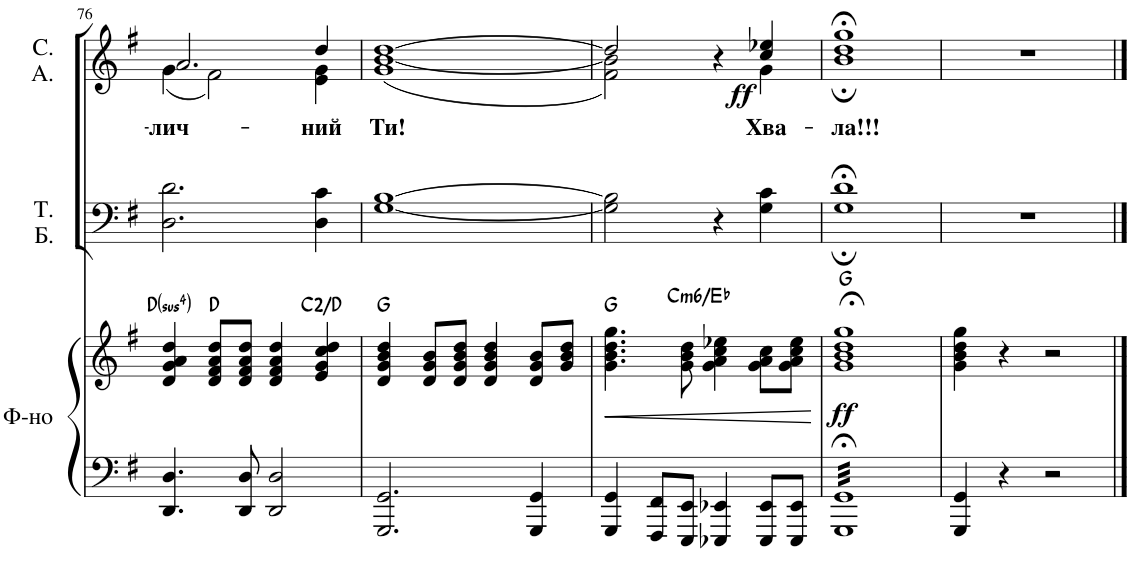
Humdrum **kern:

**kern	**kern	**dynam	**harte	**kern	**kern	**text	**text	**dynam
*part3	*part3	*part3	*part3	*part2	*part1	*part1	*part1	*part1
*staff4	*staff3	*staff3/4	*	*staff2	*staff1	*staff1	*staff1	*staff1
*I"Фортепиано	*	*	*	*I"Т. Б.	*I"С. А.	*	*	*
!!LO:PB:g=z
*clefF4	*clefG2	*	*	*clefF4	*clefG2	*	*	*
*k[f#]	*k[f#]	*	*	*k[f#]	*k[f#]	*	*	*
*M4/4	*M4/4	*	*	*M4/4	*M4/4	*	*	*
=76	=76	=76	=76	=76	=76	=76	=76	=76
!	!	!	!LO:H:kt=4	!	!	!	!LO:LY:b	!
*	*	*	*	*	*^	*	*	*
4.DD/ 4.D/	4d/ 4g/ 4a/ 4dd/	.	D:sus4	2.D\ 2.d\	2.a/	(4g\	.	-лич-	.
.	8d/ 8f#/ 8a/ 8dd/L	.	D:maj	.	.	2f#\)	.	.	.
8DD/ 8D/	8d/ 8f#/ 8a/ 8dd/J	.	.	.	.	.	.	.	.
2DD/ 2D/	4d/ 4f#/ 4a/ 4dd/	.	.	.	.	.	.	.	.
!	!	!	!	!	!	!	!	!LO:LY:b	!
.	4e/ 4g/ 4cc/ 4dd/	.	C:maj(2)/2	4D\ 4c\	4dd/	4e\ 4g\	.	-ний	.
=77	=77	=77	=77	=77	=77	=77	=77	=77	=77
!	!	!	!	!	!	!	!	!LO:LY:b	!
*	*	*	*	*	*v	*v	*	*	*
2.GGG/ 2.GG/	4d/ 4g/ 4b/ 4dd/	.	G:maj	[1G [1B	(1g [1b [1dd	.	Ти!	.
.	8d/ 8g/ 8b/L	.	.	.	.	.	.	.
.	8d/ 8g/ 8b/ 8dd/J	.	.	.	.	.	.	.
.	4d/ 4g/ 4b/ 4dd/	.	.	.	.	.	.	.
4GGG/ 4GG/	8d/ 8g/ 8b/L	.	.	.	.	.	.	.
.	8g/ 8b/ 8dd/J	.	.	.	.	.	.	.
=78	=78	=78	=78	=78	=78	=78	=78	=78
!	!	!LO:HP:b	!	!	!	!	!	!
*	*	*	*	*	*^	*	*	*
4GGG/ 4GG/	4.g\ 4.b\ 4.dd\ 4.gg\	<	G:maj	2G\] 2B\]	2dd/]	2f#\ 2b\])	.	.	.
8FFF#/ 8FF#/L	.	.	.	.	.	.	.	.	.
8EEE/ 8EE/J	8g\ 8b\ 8dd\	.	.	.	.	.	.	.	.
!	!	!	!LO:H:kt=m6	!	!	!	!	!	!LO:DY:b
4EEE-X/ 4EE-X/	4g\ 4a\ 4cc\ 4ee-X\	.	C:min6/b3	4r	4r	4ryy	.	.	ff
!	!	!	!	!	!	!	!	!LO:LY:b	!
8EEE-/ 8EE-/L	8g\ 8a\ 8cc\L	.	.	4G\ 4c\	4cc/ 4ee-X/	4g\	.	Хва-	.
8EEE-/ 8EE-/J	8g\ 8a\ 8cc\ 8ee-\J	.	.	.	.	.	.	.	.
*	*	*	*	*	*v	*v	*	*	*
.	.	[	.	.	.	.	.	.
=79	=79	=79	=79	=79	=79	=79	=79	=79
*	*	*	*	*^	*	*	*	*
!	!	!LO:DY:b	!	!	!	!	!	!LO:LY:b	!
*	*	*	*	*	*	*^	*	*	*
*tremolo	*	*	*	*	*	*	*	*	*	*
32GGG;< 32GG;<LLL	1g;< 1b;< 1dd;< 1gg;<	ff	G:maj	1d;<	1G;	1gg;<	1b; 1dd;	.	-ла!!!	.
32GGG;< 32GG;<	.	.	.	.	.	.	.	.	.	.
32GGG;< 32GG;<	.	.	.	.	.	.	.	.	.	.
32GGG;< 32GG;<	.	.	.	.	.	.	.	.	.	.
32GGG;< 32GG;<	.	.	.	.	.	.	.	.	.	.
32GGG;< 32GG;<	.	.	.	.	.	.	.	.	.	.
32GGG;< 32GG;<	.	.	.	.	.	.	.	.	.	.
32GGG;< 32GG;<	.	.	.	.	.	.	.	.	.	.
32GGG;< 32GG;<	.	.	.	.	.	.	.	.	.	.
32GGG;< 32GG;<	.	.	.	.	.	.	.	.	.	.
32GGG;< 32GG;<	.	.	.	.	.	.	.	.	.	.
32GGG;< 32GG;<	.	.	.	.	.	.	.	.	.	.
32GGG;< 32GG;<	.	.	.	.	.	.	.	.	.	.
32GGG;< 32GG;<	.	.	.	.	.	.	.	.	.	.
32GGG;< 32GG;<	.	.	.	.	.	.	.	.	.	.
32GGG;< 32GG;<	.	.	.	.	.	.	.	.	.	.
32GGG;< 32GG;<	.	.	.	.	.	.	.	.	.	.
32GGG;< 32GG;<	.	.	.	.	.	.	.	.	.	.
32GGG;< 32GG;<	.	.	.	.	.	.	.	.	.	.
32GGG;< 32GG;<	.	.	.	.	.	.	.	.	.	.
32GGG;< 32GG;<	.	.	.	.	.	.	.	.	.	.
32GGG;< 32GG;<	.	.	.	.	.	.	.	.	.	.
32GGG;< 32GG;<	.	.	.	.	.	.	.	.	.	.
32GGG;< 32GG;<	.	.	.	.	.	.	.	.	.	.
32GGG;< 32GG;<	.	.	.	.	.	.	.	.	.	.
32GGG;< 32GG;<	.	.	.	.	.	.	.	.	.	.
32GGG;< 32GG;<	.	.	.	.	.	.	.	.	.	.
32GGG;< 32GG;<	.	.	.	.	.	.	.	.	.	.
32GGG;< 32GG;<	.	.	.	.	.	.	.	.	.	.
32GGG;< 32GG;<	.	.	.	.	.	.	.	.	.	.
32GGG;< 32GG;<	.	.	.	.	.	.	.	.	.	.
32GGG;< 32GG;<JJJ	.	.	.	.	.	.	.	.	.	.
*Xtremolo	*	*	*	*	*	*	*	*	*	*
*	*	*	*	*v	*v	*	*	*	*	*
*	*	*	*	*	*v	*v	*	*	*
=80	=80	=80	=80	=80	=80	=80	=80	=80
4GGG/ 4GG/	4g\ 4b\ 4dd\ 4gg\	.	.	1r	1r	.	.	.
4r	4r	.	.	.	.	.	.	.
2r	2r	.	.	.	.	.	.	.
==	==	==	==	==	==	==	==	==
*-	*-	*-	*-	*-	*-	*-	*-	*-
